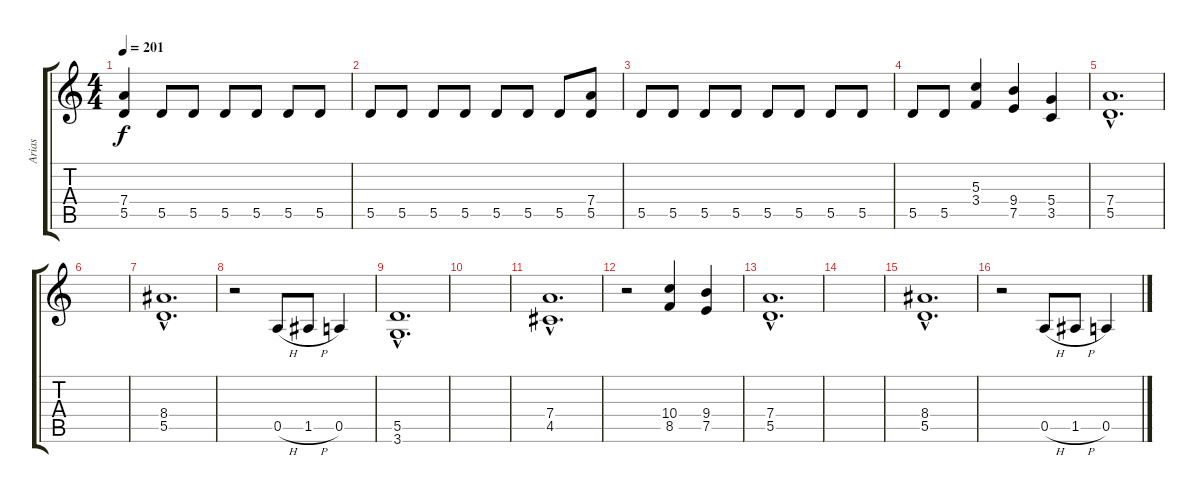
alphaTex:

\track ("Arias" "Arias") {instrument distortionguitar}
\staff {score tabs}
\tuning (E4 B3 G3 D3 A2 E2) {hide}
\ts (4 4)
\tempo 201
\clef g2
\ks c
(7.4 5.5).4{dy f} 5.5.8 5.5.8 5.5.8 5.5.8 5.5.8 5.5.8 |
5.5.8 5.5.8 5.5.8 5.5.8 5.5.8 5.5.8 5.5.8 (7.4 5.5).8 |
5.5.8 5.5.8 5.5.8 5.5.8 5.5.8 5.5.8 5.5.8 5.5.8 |
5.5.8 5.5.8 (5.3 3.4).4 (9.4 7.5).4 (5.4 3.5).4 |
(7.4{hac} 5.5{hac}).1{d} |
|
(8.4{hac} 5.5{hac}).1{d} |
r.2 0.5{h}.8 1.5{h}.8 0.5.4 |
(5.5{hac} 3.6{hac}).1{d} |
|
(7.4{hac} 4.5{hac}).1{d} |
r.2 (10.4 8.5).4 (9.4 7.5).4 |
(7.4{hac} 5.5{hac}).1{d} |
|
(8.4{hac} 5.5{hac}).1{d} |
r.2 0.5{h}.8 1.5{h}.8 0.5.4
